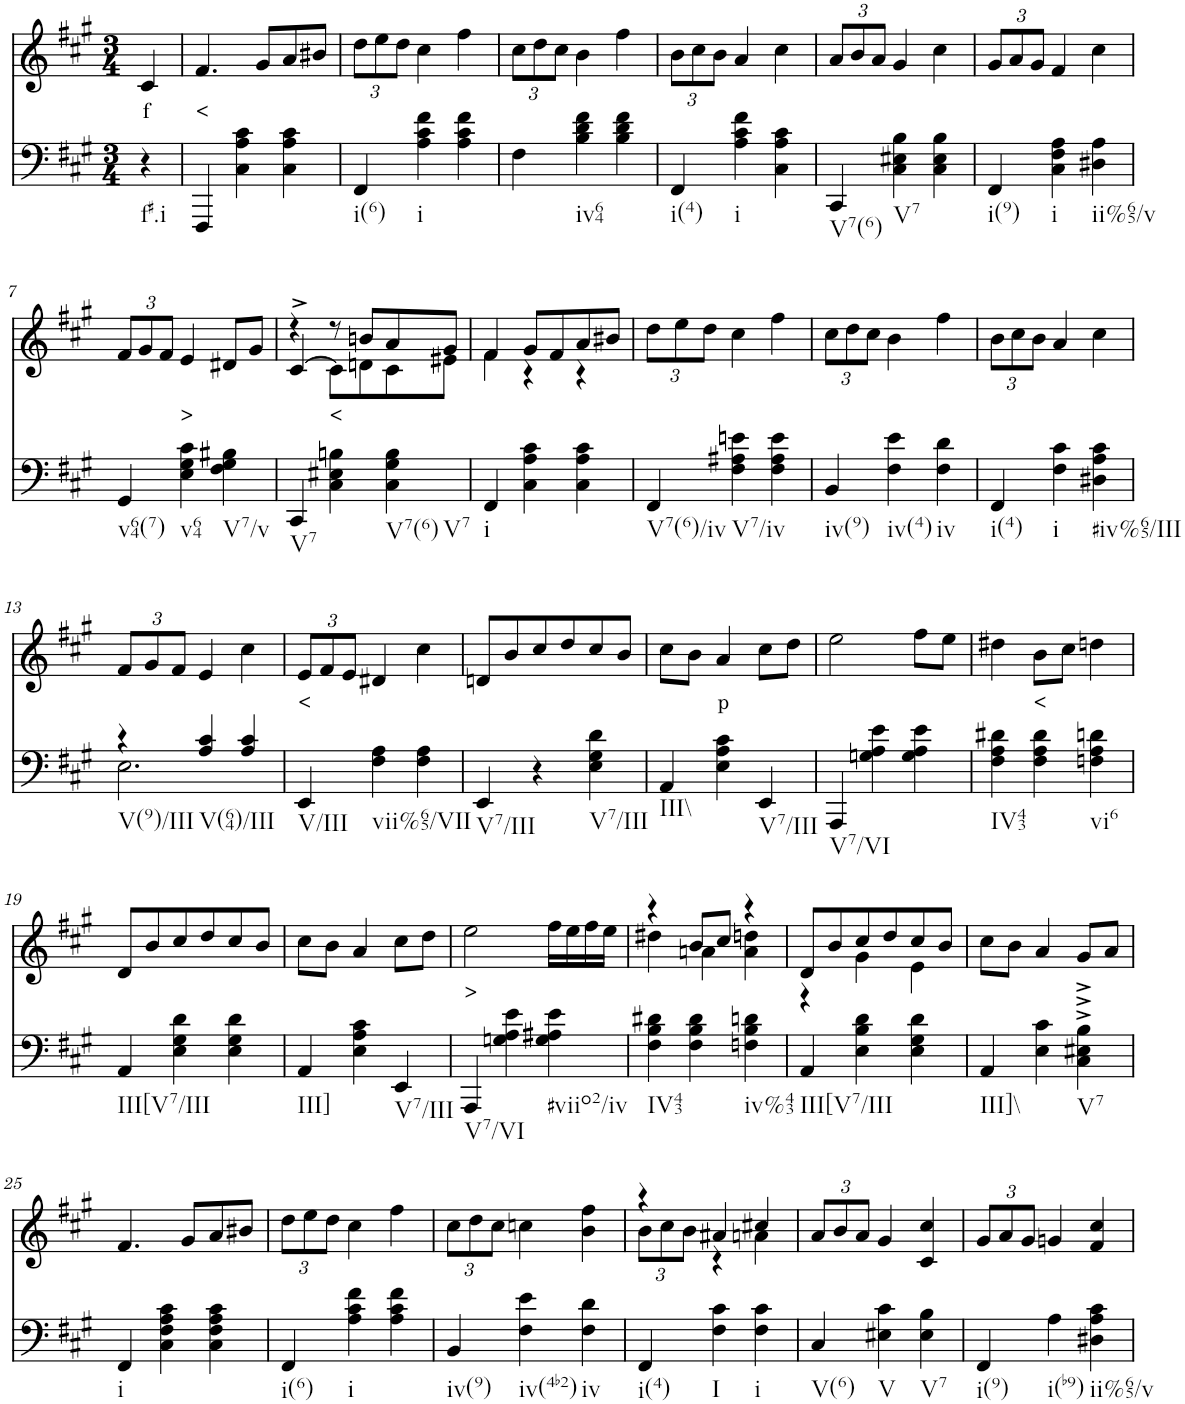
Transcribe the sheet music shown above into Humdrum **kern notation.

**kern	**kern	**text
*part2	*part1	*part1
*staff2	*staff1	*staff1
*I"Piano	*I"Piano	*
*I'Pno	*I'Pno	*
*clefF4	*clefG2	*
*k[f#c#g#]	*k[f#c#g#]	*
*f#:	*f#:	*
*M3/4	*M3/4	*
=	=	=
!LO:TX:b:t=f#.i	!	!
!	!	!LO:LY:b
4r	4c#/	f
=1	=1	=1
!	!	!LO:LY:b
4FFF#/	4.f#/	<
4C#\ 4A\ 4c#\	.	.
.	8g#/L	.
4C#\ 4A\ 4c#\	8a/	.
.	8b#X/J	.
=2	=2	=2
*	*Xbrackettup	*
!LO:TX:b:t=i(6)	!	!
4FF#/	12dd\L	.
.	12ee\	.
.	12dd\J	.
!LO:TX:b:t=i	!	!
4A\ 4c#\ 4f#\	4cc#\	.
4A\ 4c#\ 4f#\	4ff#\	.
=3	=3	=3
4F#\	12cc#\L	.
.	12dd\	.
.	12cc#\J	.
!LO:TX:b:t=iv64	!	!
4B\ 4d\ 4f#\	4b\	.
4B\ 4d\ 4f#\	4ff#\	.
=4	=4	=4
!LO:TX:b:t=i(4)	!	!
4FF#/	12b\L	.
.	12cc#\	.
.	12b\J	.
!LO:TX:b:t=i	!	!
4A\ 4c#\ 4f#\	4a/	.
4C#\ 4A\ 4c#\	4cc#\	.
=5	=5	=5
!LO:TX:b:t=V7(6)	!	!
4CC#/	12a/L	.
.	12b/	.
.	12a/J	.
!LO:TX:b:t=V7	!	!
4C#\ 4E#X\ 4B\	4g#/	.
4C#\ 4E#\ 4B\	4cc#\	.
=6	=6	=6
!LO:TX:b:t=i(9)	!	!
4FF#/	12g#/L	.
.	12a/	.
.	12g#/J	.
!LO:TX:b:t=i	!	!
4C#\ 4F#\ 4A\	4f#/	.
!LO:TX:b:t=ii%65/v	!	!
4D#X\ 4A\	4cc#\	.
!!LO:LB:g=z
=7	=7	=7
!LO:TX:b:t=v64(7)	!	!
4GG#/	12f#/L	.
.	12g#/	.
.	12f#/J	.
!LO:TX:b:t=v64	!	!
!	!	!LO:LY:b
4E\ 4G#\ 4c#\	4e/	>
!LO:TX:b:t=V7/v	!	!
4F#\ 4G#\ 4B#X\	8d#X/L	.
.	8g#/J	.
=8	=8	=8
*	*^	*
!LO:TX:b:t=V7	!	!	!
4CC#/	4r	[4c#^/	.
!	!	!	!LO:LY:b
4C#\ 4E#X\ 4Bn\	8r	8c#\L]	<
.	8bn/L	8dn\	.
!LO:TX:b:t=V7(6)	!	!	!
!LO:TX:b:t=V7	!	!	!
4C#\ 4G#\ 4B\	8a/	8c#\	.
.	8g#/J	8e#X\J	.
=9	=9	=9	=9
!LO:TX:b:t=i	!	!	!
4FF#/	4f#/	4f#\	.
4C#\ 4A\ 4c#\	8g#/L	4r	.
.	8f#/	.	.
4C#\ 4A\ 4c#\	8a/	4r	.
.	8b#X/J	.	.
*	*v	*v	*
=10	=10	=10
!LO:TX:b:t=V7(6)/iv	!	!
4FF#/	12dd\L	.
.	12ee\	.
.	12dd\J	.
!LO:TX:b:t=V7/iv	!	!
4F#\ 4A#X\ 4en\	4cc#\	.
4F#\ 4A#\ 4e\	4ff#\	.
=11	=11	=11
!LO:TX:b:t=iv(9)	!	!
4BB/	12cc#\L	.
.	12dd\	.
.	12cc#\J	.
!LO:TX:b:t=iv(4)	!	!
4F#\ 4e\	4b\	.
!LO:TX:b:t=iv	!	!
4F#\ 4d\	4ff#\	.
=12	=12	=12
!LO:TX:b:t=i(4)	!	!
4FF#/	12b\L	.
.	12cc#\	.
.	12b\J	.
!LO:TX:b:t=i	!	!
4F#\ 4c#\	4a/	.
!LO:TX:b:t=#iv%65/III	!	!
4D#X\ 4A\ 4c#\	4cc#\	.
!!LO:LB:g=z
=13	=13	=13
*^	*	*
!LO:TX:b:t=V(9)/III	!	!	!
4r	2.E\	12f#/L	.
.	.	12g#/	.
.	.	12f#/J	.
!LO:TX:b:t=V(64)/III	!	!	!
4A/ 4c#/	.	4e/	.
4A/ 4c#/	.	4cc#\	.
*v	*v	*	*
=14	=14	=14
!LO:TX:b:t=V/III	!	!
!	!	!LO:LY:b
4EE/	12e/L	<
.	12f#/	.
.	12e/J	.
!LO:TX:b:t=vii%65/VII	!	!
4F#\ 4A\	4d#X/	.
4F#\ 4A\	4cc#\	.
=15	=15	=15
!LO:TX:b:t=V7/III	!	!
4EE/	8dn/L	.
.	8b/	.
4r	8cc#/	.
.	8dd/	.
!LO:TX:b:t=V7/III	!	!
4E\ 4G#\ 4d\	8cc#/	.
.	8b/J	.
=16	=16	=16
!LO:TX:b:t=III\\	!	!
4AA/	8cc#\L	.
.	8b\J	.
!	!	!LO:LY:b
4E\ 4A\ 4c#\	4a/	p
!LO:TX:b:t=V7/III	!	!
4EE/	8cc#\L	.
.	8dd\J	.
=17	=17	=17
!LO:TX:b:t=V7/VI	!	!
4AAA/	2ee\	.
4Gn\ 4A\ 4e\	.	.
4G\ 4A\ 4e\	8ff#\L	.
.	8ee\J	.
=18	=18	=18
!LO:TX:b:t=IV43	!	!
4F#\ 4A\ 4d#X\	4dd#X\	.
!	!	!LO:LY:b
4F#\ 4A\ 4d#\	8b\L	<
.	8cc#\J	.
!LO:TX:b:t=vi6	!	!
4Fn\ 4A\ 4dn\	4ddn\	.
!!LO:LB:g=z
=19	=19	=19
!LO:TX:b:t=III[V7/III	!	!
4AA/	8d/L	.
.	8b/	.
4E\ 4G#\ 4d\	8cc#/	.
.	8dd/	.
4E\ 4G#\ 4d\	8cc#/	.
.	8b/J	.
=20	=20	=20
!LO:TX:b:t=III]	!	!
4AA/	8cc#\L	.
.	8b\J	.
4E\ 4A\ 4c#\	4a/	.
!LO:TX:b:t=V7/III	!	!
4EE/	8cc#\L	.
.	8dd\J	.
=21	=21	=21
!LO:TX:b:t=V7/VI	!	!
!	!	!LO:LY:b
4AAA/	2ee\	>
4Gn\ 4A\ 4e\	.	.
!LO:TX:b:t=#viio2/iv	!	!
4G\ 4A#X\ 4e\	16ff#\LL	.
.	16ee\	.
.	16ff#\	.
.	16ee\JJ	.
=22	=22	=22
*	*^	*
!LO:TX:b:t=IV43	!	!	!
4F#\ 4B\ 4d#X\	4r	4dd#X\	.
4F#\ 4B\ 4d#\	8b/L	4an\	.
.	8cc#/J	.	.
!LO:TX:b:t=iv%43	!	!	!
4Fn\ 4B\ 4dn\	4r	4a\ 4ddn\	.
=23	=23	=23	=23
!LO:TX:b:t=III[V7/III	!	!	!
4AA/	8d/L	4r	.
.	8b/	.	.
4E\ 4B\ 4d\	8cc#/	4g#\	.
.	8dd/	.	.
4E\ 4G#\ 4d\	8cc#/	4e\	.
.	8b/J	.	.
*	*v	*v	*
=24	=24	=24
!LO:TX:b:t=III]\\	!	!
4AA/	8cc#\L	.
.	8b\J	.
4E\ 4c#\	4a/	.
!LO:TX:b:t=V7	!	!
4C#\^ 4E#X\^ 4B\^	8g#/L	.
.	8a/J	.
!!LO:LB:g=z
=25	=25	=25
!LO:TX:b:t=i	!	!
4FF#/	4.f#/	.
4C#\ 4F#\ 4A\ 4c#\	.	.
.	8g#/L	.
4C#\ 4F#\ 4A\ 4c#\	8a/	.
.	8b#X/J	.
=26	=26	=26
!LO:TX:b:t=i(6)	!	!
4FF#/	12dd\L	.
.	12ee\	.
.	12dd\J	.
!LO:TX:b:t=i	!	!
4A\ 4c#\ 4f#\	4cc#\	.
4A\ 4c#\ 4f#\	4ff#\	.
=27	=27	=27
!LO:TX:b:t=iv(9)	!	!
4BB/	12cc#\L	.
.	12dd\	.
.	12cc#\J	.
!LO:TX:b:t=iv(4b2)	!	!
4F#\ 4e\	4ccn\	.
!LO:TX:b:t=iv	!	!
4F#\ 4d\	4b\ 4ff#\	.
=28	=28	=28
*	*^	*
!LO:TX:b:t=i(4)	!	!	!
4FF#/	4r	12b\L	.
.	.	12cc#\	.
.	.	12b\J	.
!LO:TX:b:t=I	!	!	!
4F#\ 4c#\	4a#X/	4r	.
!LO:TX:b:t=i	!	!	!
4F#\ 4c#\	4cc#X/	4an\	.
=29	=29	=29	=29
!LO:TX:b:t=V(6)	!	!	!
*	*v	*v	*
4C#/	12a/L	.
.	12b/	.
.	12a/J	.
!LO:TX:b:t=V	!	!
4E#X\ 4c#\	4g#/	.
!LO:TX:b:t=V7	!	!
4E#\ 4B\	4c#/ 4cc#/	.
=30	=30	=30
!LO:TX:b:t=i(9)	!	!
4FF#/	12g#/L	.
.	12a/	.
.	12g#/J	.
!LO:TX:b:t=i(b9)	!	!
4A\	4gn/	.
!LO:TX:b:t=ii%65/v	!	!
4D#X\ 4A\ 4c#\	4f#/ 4cc#/	.
=	=	=
*-	*-	*-
